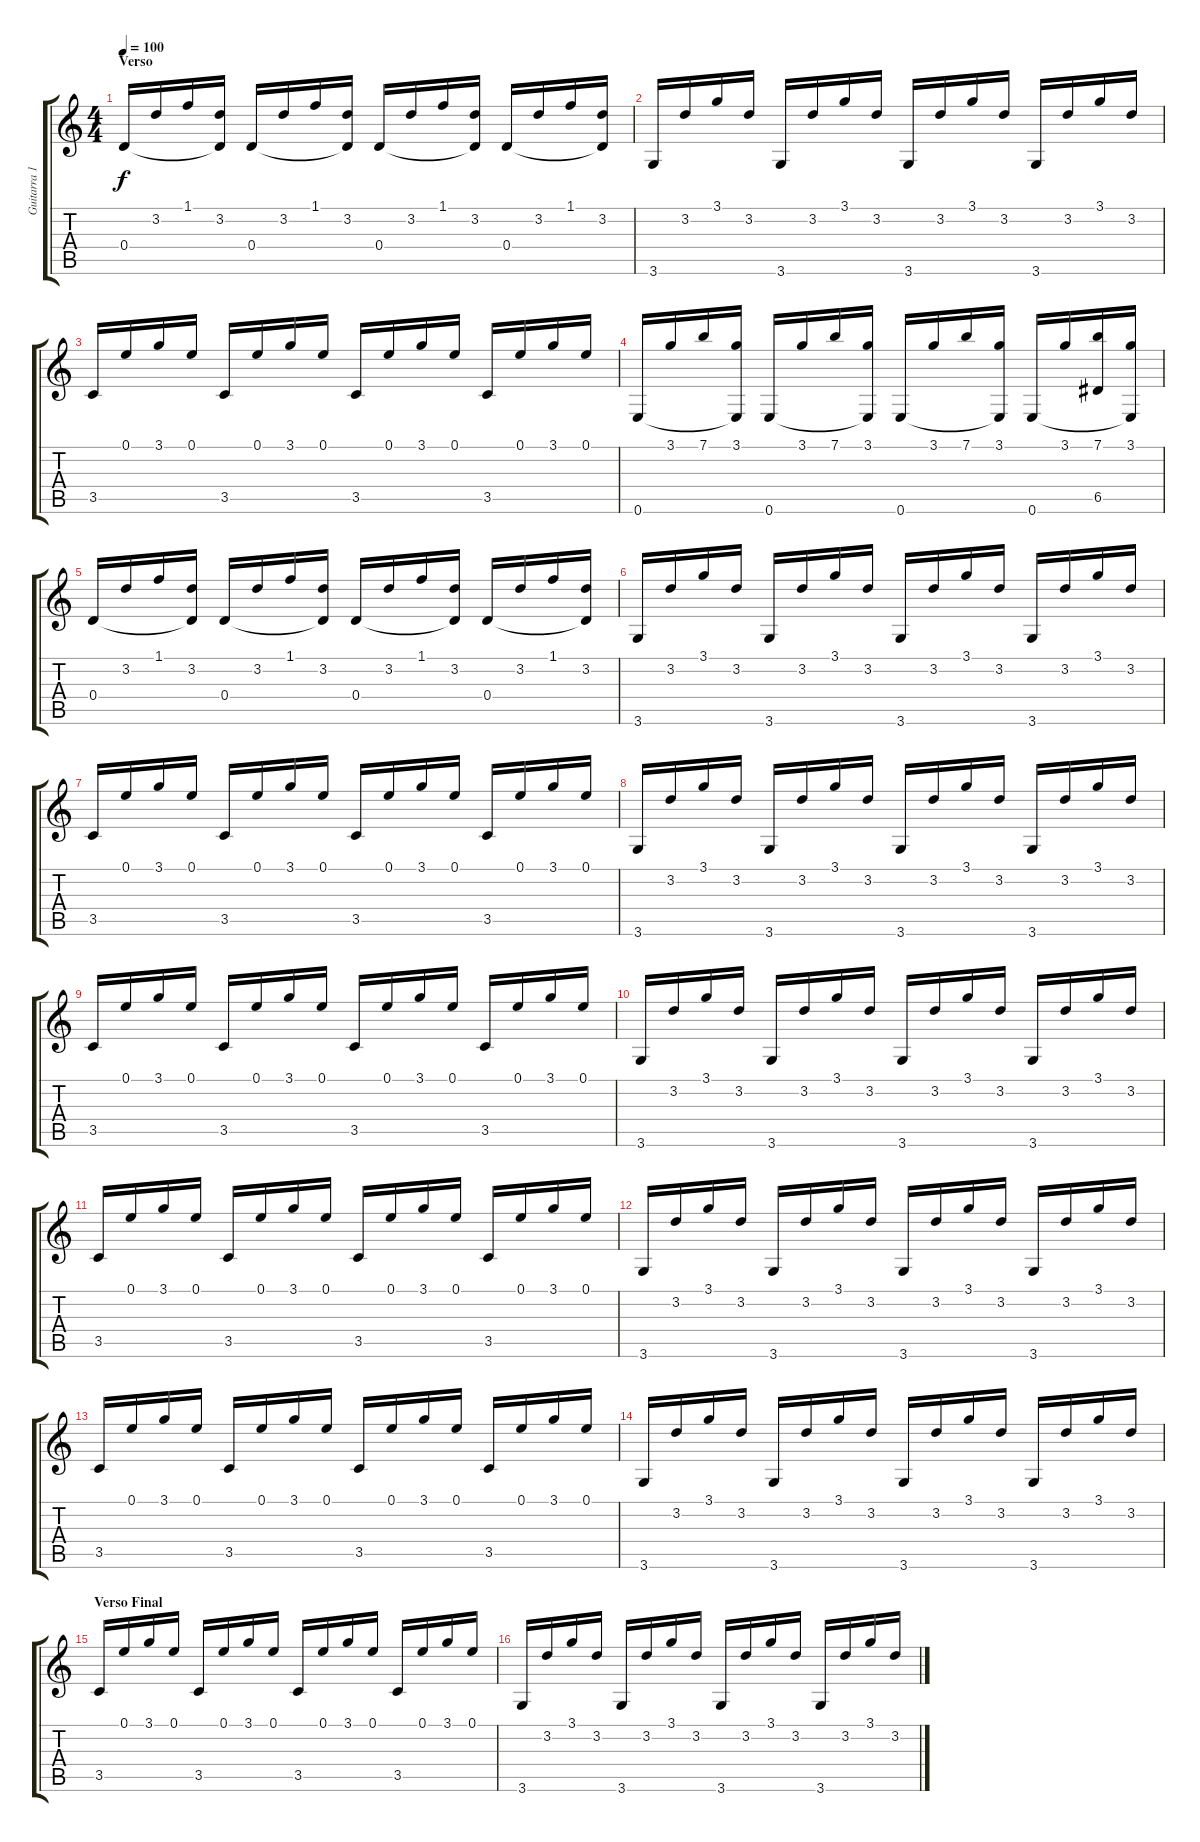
\track ("Guitarra 1" "Guitarra 1") {instrument acousticguitarnylon}
\staff {score tabs}
\tuning (E4 B3 G3 D3 A2 E2) {hide}
\ts (4 4)
\section ("" "Verso")
\tempo 100
\clef g2
\ks c
0.4.16{dy f} 3.2.16 1.1.16 (3.2 0.4{t}).16 0.4.16 3.2.16 1.1.16 (3.2 0.4{t}).16 0.4.16 3.2.16 1.1.16 (3.2 0.4{t}).16 0.4.16 3.2.16 1.1.16 (3.2 0.4{t}).16 |
3.6.16 3.2.16 3.1.16 3.2.16 3.6.16 3.2.16 3.1.16 3.2.16 3.6.16 3.2.16 3.1.16 3.2.16 3.6.16 3.2.16 3.1.16 3.2.16 |
3.5.16 0.1.16 3.1.16 0.1.16 3.5.16 0.1.16 3.1.16 0.1.16 3.5.16 0.1.16 3.1.16 0.1.16 3.5.16 0.1.16 3.1.16 0.1.16 |
0.6.16 3.1.16 7.1.16 (3.1 0.6{t}).16 0.6.16 3.1.16 7.1.16 (3.1 0.6{t}).16 0.6.16 3.1.16 7.1.16 (3.1 0.6{t}).16 0.6.16 3.1.16 (7.1 6.5).16 (3.1 0.6{t}).16 |
0.4.16 3.2.16 1.1.16 (3.2 0.4{t}).16 0.4.16 3.2.16 1.1.16 (3.2 0.4{t}).16 0.4.16 3.2.16 1.1.16 (3.2 0.4{t}).16 0.4.16 3.2.16 1.1.16 (3.2 0.4{t}).16 |
3.6.16 3.2.16 3.1.16 3.2.16 3.6.16 3.2.16 3.1.16 3.2.16 3.6.16 3.2.16 3.1.16 3.2.16 3.6.16 3.2.16 3.1.16 3.2.16 |
3.5.16 0.1.16 3.1.16 0.1.16 3.5.16 0.1.16 3.1.16 0.1.16 3.5.16 0.1.16 3.1.16 0.1.16 3.5.16 0.1.16 3.1.16 0.1.16 |
3.6.16 3.2.16 3.1.16 3.2.16 3.6.16 3.2.16 3.1.16 3.2.16 3.6.16 3.2.16 3.1.16 3.2.16 3.6.16 3.2.16 3.1.16 3.2.16 |
3.5.16 0.1.16 3.1.16 0.1.16 3.5.16 0.1.16 3.1.16 0.1.16 3.5.16 0.1.16 3.1.16 0.1.16 3.5.16 0.1.16 3.1.16 0.1.16 |
3.6.16 3.2.16 3.1.16 3.2.16 3.6.16 3.2.16 3.1.16 3.2.16 3.6.16 3.2.16 3.1.16 3.2.16 3.6.16 3.2.16 3.1.16 3.2.16 |
3.5.16 0.1.16 3.1.16 0.1.16 3.5.16 0.1.16 3.1.16 0.1.16 3.5.16 0.1.16 3.1.16 0.1.16 3.5.16 0.1.16 3.1.16 0.1.16 |
3.6.16 3.2.16 3.1.16 3.2.16 3.6.16 3.2.16 3.1.16 3.2.16 3.6.16 3.2.16 3.1.16 3.2.16 3.6.16 3.2.16 3.1.16 3.2.16 |
3.5.16 0.1.16 3.1.16 0.1.16 3.5.16 0.1.16 3.1.16 0.1.16 3.5.16 0.1.16 3.1.16 0.1.16 3.5.16 0.1.16 3.1.16 0.1.16 |
3.6.16 3.2.16 3.1.16 3.2.16 3.6.16 3.2.16 3.1.16 3.2.16 3.6.16 3.2.16 3.1.16 3.2.16 3.6.16 3.2.16 3.1.16 3.2.16 |
\section ("" "Verso Final")
3.5.16 0.1.16 3.1.16 0.1.16 3.5.16 0.1.16 3.1.16 0.1.16 3.5.16 0.1.16 3.1.16 0.1.16 3.5.16 0.1.16 3.1.16 0.1.16 |
3.6.16 3.2.16 3.1.16 3.2.16 3.6.16 3.2.16 3.1.16 3.2.16 3.6.16 3.2.16 3.1.16 3.2.16 3.6.16 3.2.16 3.1.16 3.2.16
